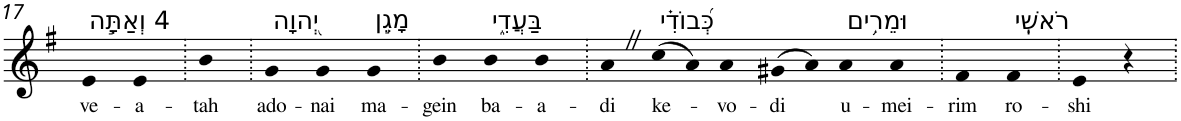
**kern	**text
*part1	*part1
*staff1	*staff1
*I"Piano	*
*I'Pno	*
!!LO:PB:g=z
*clefG2	*
*k[f#]	*
*G:	*
=17	=17
!LO:TX:a:t=4 וְאַתָּ֣ה	!
!	!LO:LY:b
4e	ve-
!	!LO:LY:b
4e	-a-
=18.	=18.
!	!LO:LY:b
4b	-tah
=19.	=19.
!LO:TX:a:t=יְ֭הוָה	!
!	!LO:LY:b
4g	ado-
!	!LO:LY:b
4g	-nai
!LO:TX:a:t=מָגֵ֣ן	!
!	!LO:LY:b
4g	ma-
=20.	=20.
!	!LO:LY:b
4b	-gein
!LO:TX:a:t=בַּעֲדִ֑י	!
!	!LO:LY:b
4b	ba-
!	!LO:LY:b
4b	-a-
=21.	=21.
!	!LO:LY:b
4aZ	-di
!LO:TX:a:t=כְּ֝בוֹדִ֗י	!
!	!LO:LY:b
(>8cc	ke-
8a)	.
!	!LO:LY:b
4a	-vo-
!	!LO:LY:b
(>8g#X	-di
8a)	.
!LO:TX:a:t=וּמֵרִ֥ים	!
!	!LO:LY:b
4a	u-
!	!LO:LY:b
4a	-mei-
=22.	=22.
!	!LO:LY:b
4f#	-rim
!LO:TX:a:t=רֹאשִֽׁי	!
!	!LO:LY:b
4f#	ro-
=23.	=23.
!	!LO:LY:b
4e	-shi
4r	.
=.	=.
*-	*-
